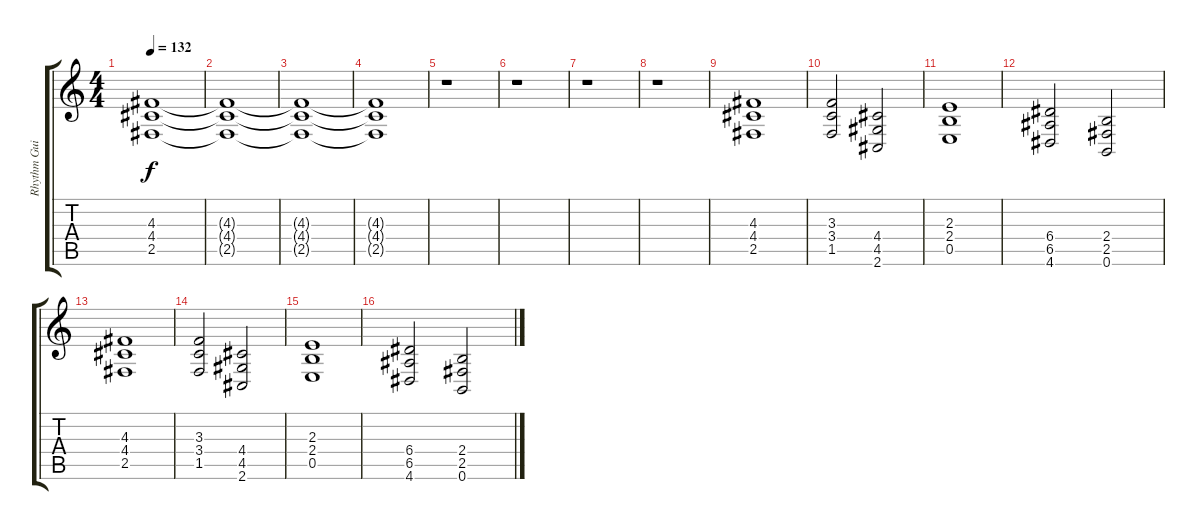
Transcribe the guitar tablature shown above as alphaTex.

\track ("Rhythm Guitar" "Rhythm Gui") {instrument distortionguitar}
\staff {score tabs}
\tuning (B3 Gb3 D3 A2 E2 B1) {hide}
\ts (4 4)
\tempo 132
\clef g2
\ks c
(4.3 4.4 2.5).1{dy f} |
(4.3{t} 4.4{t} 2.5{t}).1 |
(4.3{t} 4.4{t} 2.5{t}).1 |
(4.3{t} 4.4{t} 2.5{t}).1{volume 0} |
r.1 |
r.1 |
r.1 |
r.1{volume 13} |
(4.3 4.4 2.5).1 |
(3.3 3.4 1.5).2 (4.4 4.5 2.6).2 |
(2.3 2.4 0.5).1 |
(6.4 6.5 4.6).2 (2.4 2.5 0.6).2 |
(4.3 4.4 2.5).1 |
(3.3 3.4 1.5).2 (4.4 4.5 2.6).2 |
(2.3 2.4 0.5).1 |
(6.4 6.5 4.6).2 (2.4 2.5 0.6).2
